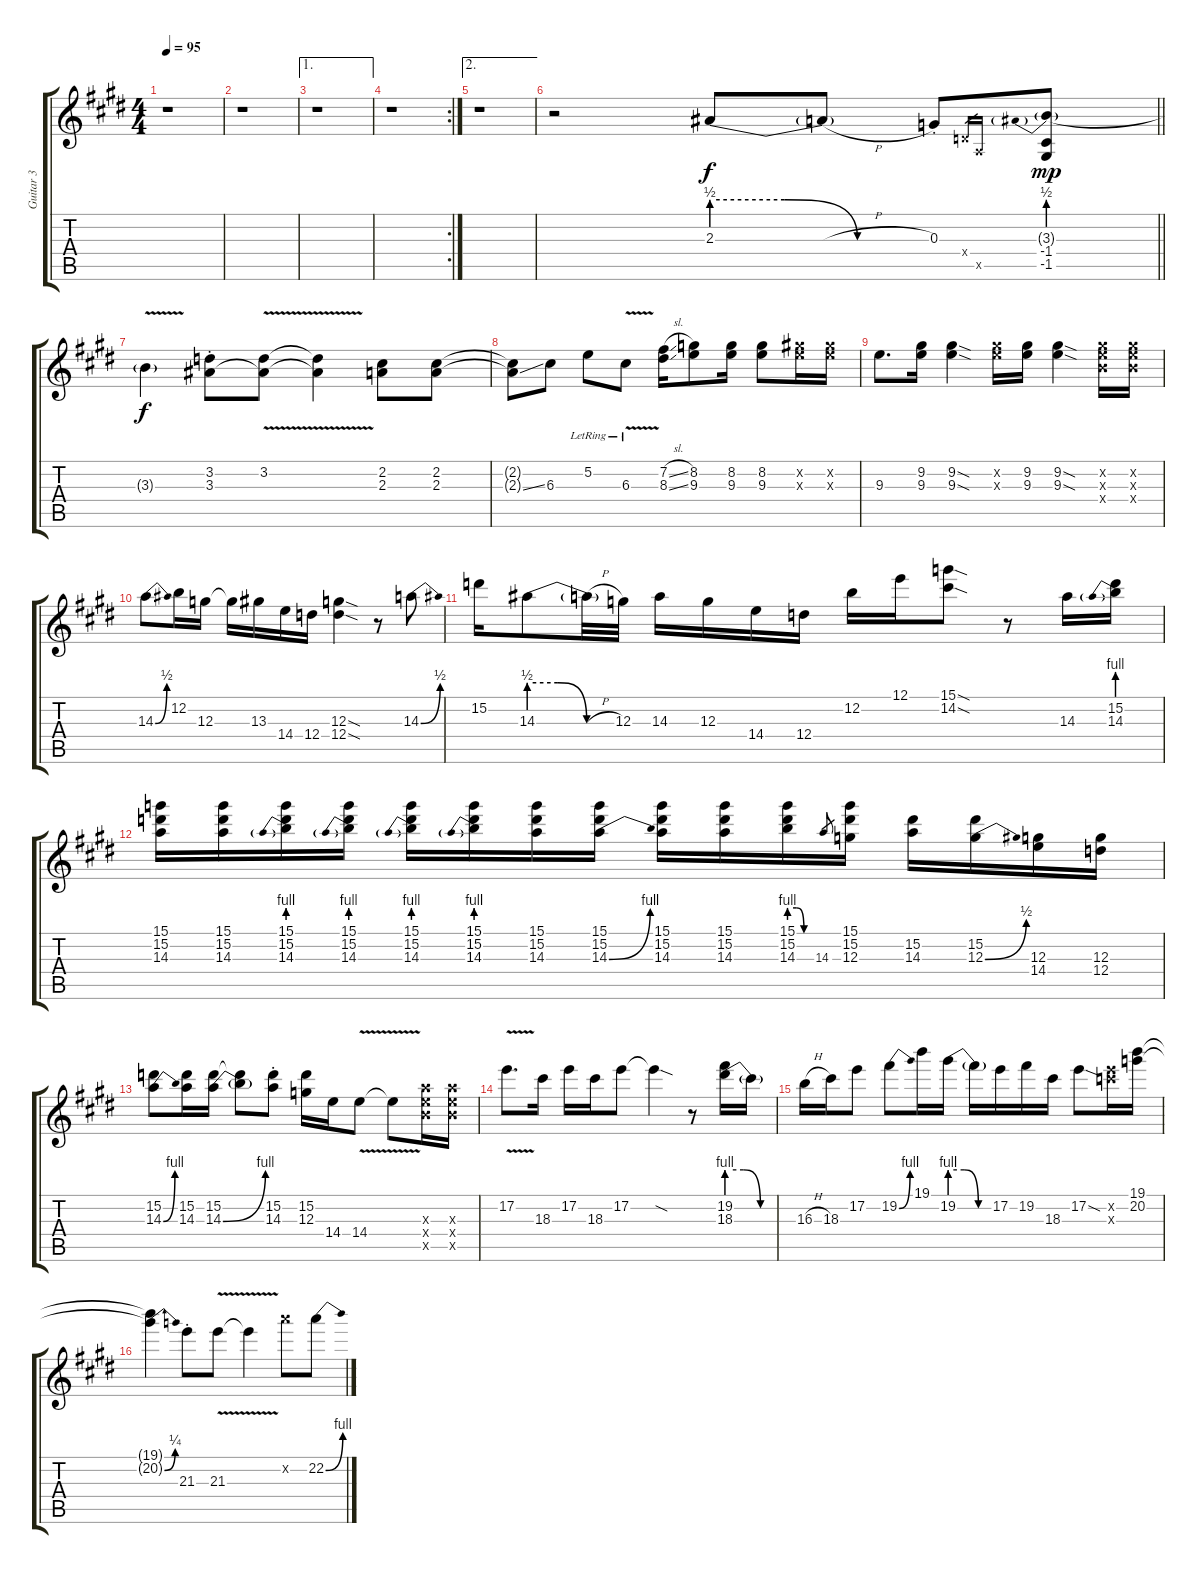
\track ("Guitar 3" "Guitar 3") {instrument distortionguitar}
\staff {score tabs}
\tuning (E4 B3 G3 D3 A2 E2) {hide}
\ts (4 4)
\tempo 95
\clef g2
\ks c#minor
r.1{dy f} |
r.1 |
\ae 1
r.1 |
\rc 2
r.1 |
\ae 2
r.1 |
\barLineRight lightlight
r.2 2.3{be (custom 0 2 20 2 40 0 60 0)}.8 2.3{h t}.8 0.3{st}.8 0.4{x}.16{gr} 0.5{x}.16{gr} (3.3{be (prebend 0 2 60 2) g} -1.4 -1.5).8{dy mp} |
3.3{v t}.4{dy f} (3.2{st} 3.3{st}).8 (3.2{v} 3.3{v t}).8 (3.2{v t} 3.3{v t}).4 (2.2 2.3).8 (2.2 2.3).8 |
(2.2{t} 2.3{ss t}).8 6.3.8 5.2{lr}.8 6.3{v lr}.8 (7.2{sl} 8.3{ss}).16 (8.2 9.3).8 (8.2 9.3).16 (8.2 9.3).8 (9.2{x} 9.3{x}).16 (9.2{x} 9.3{x}).16 |
9.3.8{d} (9.2 9.3).16 (9.2{sod} 9.3{sod}).4 (9.2{x} 9.3{x}).16 (9.2 9.3).16 (9.2{sod} 9.3{sod}).4 (9.2{x} 9.3{x} 9.4{x}).16 (9.2{x} 9.3{x} 9.4{x}).16 |
14.3{be (bend 0 0 60 2)}.8 12.2.16 12.3.16 12.3{t}.16 13.3.16 14.4.16 12.4.16 (12.3{sod} 12.4{sod}).4 r.8 14.3{be (bend 0 0 60 2)}.8 |
15.2.16 14.3{be (custom 0 2 20 2 40 0 60 0)}.8 14.3{h t}.32 12.3.32 14.3.16 12.3.16 14.4.16 12.4.16 12.2.16 12.1.16 (15.1{sod} 14.2{sod}).8 r.8 14.3.16 (15.2 14.3{be (prebend 0 4 60 4)}).16 |
(15.1 15.2 14.3).16 (15.1 15.2 14.3).16 (15.1 15.2 14.3{be (prebend 0 4 60 4)}).16 (15.1 15.2 14.3{be (prebend 0 4 60 4)}).16 (15.1 15.2 14.3{be (prebend 0 4 60 4)}).16 (15.1 15.2 14.3{be (prebend 0 4 60 4)}).16 (15.1 15.2 14.3).16 (15.1 15.2 14.3{be (bend 0 0 60 4)}).16 (15.1 15.2 14.3).16 (15.1 15.2 14.3).16 (15.1 15.2 14.3{be (custom 0 4 20 4 40 0 60 0)}).16 14.3.8{gr} (15.1 15.2 12.3).16 (15.2 14.3).16 (15.2 12.3{be (bend 0 0 60 2)}).16 (12.3 14.4).16 (12.3 12.4).16 |
(15.2 14.3{be (bend 0 0 60 4)}).8 (15.2 14.3).16 (15.2 14.3{be (bend 0 0 60 4)}).16 (15.2{t} 14.3{t}).8 (15.2{st} 14.3{st}).8 (15.2 12.3).16 14.4.16 14.4{v}.8 14.4{v t}.8 (14.3{x} 14.4{x} 14.5{x}).16 (14.3{x} 14.4{x} 14.5{x}).16 |
17.2{v}.8{d} 18.3.16 17.2.16 18.3.16 17.2.8 17.2{sod t}.4 r.8 (19.2 18.3{be (custom 0 4 20 4 40 0 60 0)}).16 18.3{t}.16 |
16.3{h}.16 18.3.16 17.2.8 19.2{be (bend 0 0 60 4)}.8 19.1.16 19.2{be (custom 0 4 20 4 40 0 60 0)}.16 19.2{t}.16 17.2.16 19.2.16 18.3.16 17.2{sod}.8 (17.2{x} 17.3{x}).16 (19.1 20.2).16 |
(19.1{t} 20.2{be (bend 0 0 60 1) t}).4 21.3{st}.8 21.3{v}.8 21.3{v t}.4 22.2{x}.8 22.2{be (bend 0 0 60 4)}.8
